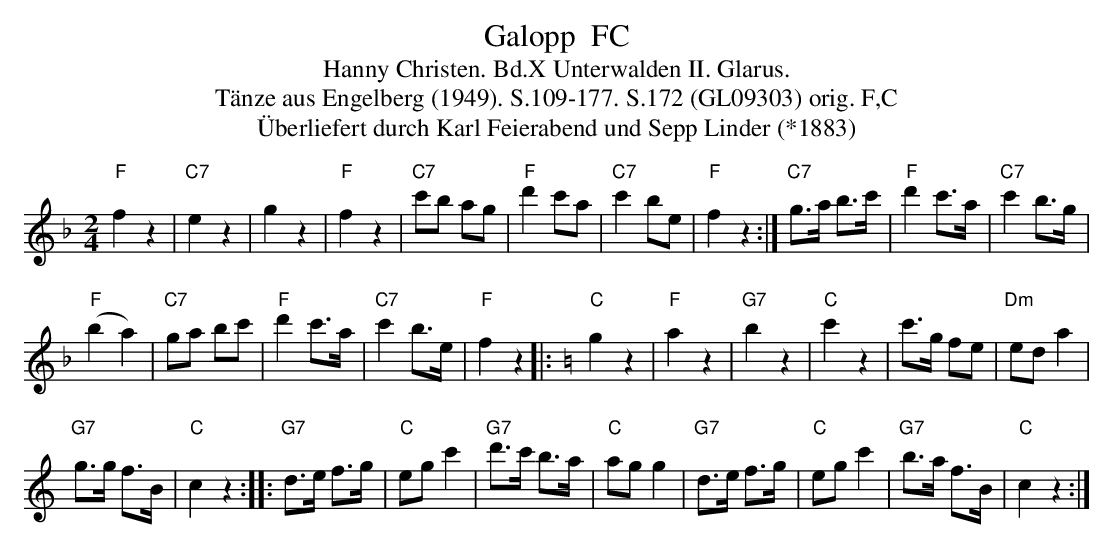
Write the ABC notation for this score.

X:1
T:Galopp  FC
T:Hanny Christen. Bd.X Unterwalden II. Glarus.
T: T\"anze aus Engelberg (1949). S.109-177. S.172 (GL09303) orig. F,C
T: \"Uberliefert durch Karl Feierabend und Sepp Linder (*1883)
M:2/4
L:1/8
K:F %%MIDI gchordon
"F"f2z2 | "C7"e2z2 | g2z2 | "F"f2z2 | "C7"c'b ag | "F"d'2c'a | "C7"c'2 be | "F"f2z2 :| "C7"g>a b>c' | "F"d'2 c'>a | "C7"c'2 b>g |
("F"b2a2) | "C7"ga bc' | "F"d'2 c'>a | "C7"c'2 b>e | "F"f2z2 |: [K:C] "C"g2z2 | "F"a2z2 | "G7"b2z2 | "C"c'2z2 | c'>g fe | "Dm"ed a2 |
"G7"g>g f>B | "C"c2z2 ::  "G7"d>e f>g | "C"eg c'2 | "G7"d'>c' b>a | "C"agg2 | "G7"d>e f>g | "C"eg c'2 | "G7"b>a f>B | "C"c2z2 :|
